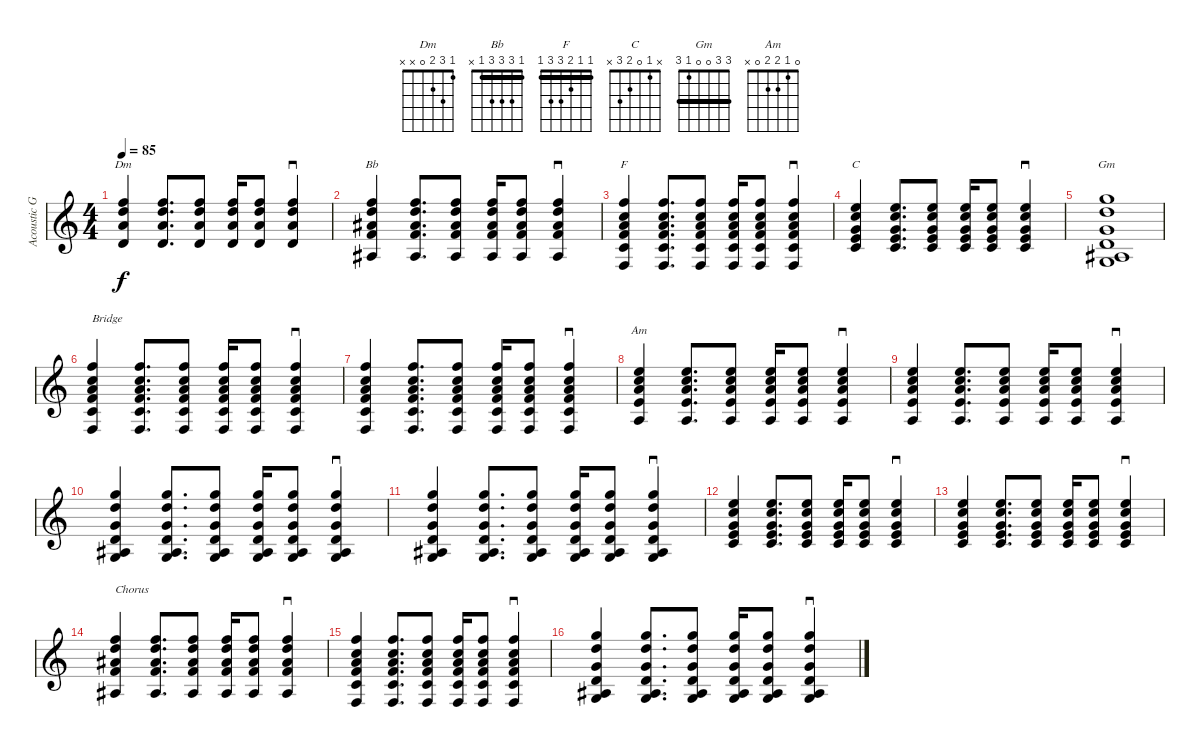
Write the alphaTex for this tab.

\track ("Acoustic Guitar 1" "Acoustic G") {instrument acousticguitarsteel}
\staff {score}
\tuning (E4 B3 G3 D3 A2 E2) {hide}
\chord ("Dm" 1 3 2 0 x x)
\chord ("Bb" 1 3 3 3 1 x) {barre 1}
\chord ("F" 1 1 2 3 3 1) {barre 1}
\chord ("C" x 1 0 2 3 x)
\chord ("Gm" 3 3 0 0 1 3) {barre 3}
\chord ("Am" 0 1 2 2 0 x)
\ts (4 4)
\tempo 85
\clef g2
\ks c
(1.1 3.2 2.3 0.4).4{bd 30 ch "Dm" dy f} (1.1 3.2 2.3 0.4).8{d bd 30} (1.1 3.2 2.3 0.4).8{bd 30} (1.1 3.2 2.3 0.4).16{bu 30} (1.1 3.2 2.3 0.4).8{bd 30} (1.1 3.2 2.3 0.4).4{sd} |
(1.1 3.2 3.3 3.4 1.5).4{bd 30 ch "Bb"} (1.1 3.2 3.3 3.4 1.5).8{d bd 30} (1.1 3.2 3.3 3.4 1.5).8{bd 30} (1.1 3.2 3.3 3.4 1.5).16{bu 30} (1.1 3.2 3.3 3.4 1.5).8{bd 30} (1.1 3.2 3.3 3.4 1.5).4{sd} |
(1.1 1.2 2.3 3.4 3.5 1.6).4{bd 30 ch "F"} (1.1 1.2 2.3 3.4 3.5 1.6).8{d bd 30} (1.1 1.2 2.3 3.4 3.5 1.6).8{bd 30} (1.1 1.2 2.3 3.4 3.5 1.6).16{bu 30} (1.1 1.2 2.3 3.4 3.5 1.6).8{bd 30} (1.1 1.2 2.3 3.4 3.5 1.6).4{sd} |
(0.1 1.2 0.3 2.4 3.5).4{bd 30 ch "C"} (0.1 1.2 0.3 2.4 3.5).8{d bd 30} (0.1 1.2 0.3 2.4 3.5).8{bd 30} (0.1 1.2 0.3 2.4 3.5).16{bu 30} (0.1 1.2 0.3 2.4 3.5).8{bd 30} (0.1 1.2 0.3 2.4 3.5).4{sd} |
(3.1 3.2 0.3 0.4 1.5 3.6).1{bd 240 ch "Gm"} |
(1.1 1.2 2.3 3.4 3.5 1.6).4{bd 30 txt "Bridge"} (1.1 1.2 2.3 3.4 3.5 1.6).8{d bd 30} (1.1 1.2 2.3 3.4 3.5 1.6).8{bd 30} (1.1 1.2 2.3 3.4 3.5 1.6).16{bu 30} (1.1 1.2 2.3 3.4 3.5 1.6).8{bd 30} (1.1 1.2 2.3 3.4 3.5 1.6).4{sd} |
(1.1 1.2 2.3 3.4 3.5 1.6).4{bd 30} (1.1 1.2 2.3 3.4 3.5 1.6).8{d bd 30} (1.1 1.2 2.3 3.4 3.5 1.6).8{bd 30} (1.1 1.2 2.3 3.4 3.5 1.6).16{bu 30} (1.1 1.2 2.3 3.4 3.5 1.6).8{bd 30} (1.1 1.2 2.3 3.4 3.5 1.6).4{sd} |
(0.1 1.2 2.3 2.4 0.5).4{bd 30 ch "Am"} (0.1 1.2 2.3 2.4 0.5).8{d bd 30} (0.1 1.2 2.3 2.4 0.5).8{bd 30} (0.1 1.2 2.3 2.4 0.5).16{bu 30} (0.1 1.2 2.3 2.4 0.5).8{bd 30} (0.1 1.2 2.3 2.4 0.5).4{sd} |
(0.1 1.2 2.3 2.4 0.5).4{bd 30} (0.1 1.2 2.3 2.4 0.5).8{d bd 30} (0.1 1.2 2.3 2.4 0.5).8{bd 30} (0.1 1.2 2.3 2.4 0.5).16{bu 30} (0.1 1.2 2.3 2.4 0.5).8{bd 30} (0.1 1.2 2.3 2.4 0.5).4{sd} |
(3.1 3.2 0.3 0.4 1.5 3.6).4{bd 30} (3.1 3.2 0.3 0.4 1.5 3.6).8{d bd 30} (3.1 3.2 0.3 0.4 1.5 3.6).8{bd 30} (3.1 3.2 0.3 0.4 1.5 3.6).16{bu 30} (3.1 3.2 0.3 0.4 1.5 3.6).8{bd 30} (3.1 3.2 0.3 0.4 1.5 3.6).4{sd} |
(3.1 3.2 0.3 0.4 1.5 3.6).4{bd 30} (3.1 3.2 0.3 0.4 1.5 3.6).8{d bd 30} (3.1 3.2 0.3 0.4 1.5 3.6).8{bd 30} (3.1 3.2 0.3 0.4 1.5 3.6).16{bu 30} (3.1 3.2 0.3 0.4 1.5 3.6).8{bd 30} (3.1 3.2 0.3 0.4 1.5 3.6).4{sd} |
(0.1 1.2 0.3 2.4 3.5).4{bd 30} (0.1 1.2 0.3 2.4 3.5).8{d bd 30} (0.1 1.2 0.3 2.4 3.5).8{bd 30} (0.1 1.2 0.3 2.4 3.5).16{bu 30} (0.1 1.2 0.3 2.4 3.5).8{bd 30} (0.1 1.2 0.3 2.4 3.5).4{sd} |
(0.1 1.2 0.3 2.4 3.5).4{bd 30} (0.1 1.2 0.3 2.4 3.5).8{d bd 30} (0.1 1.2 0.3 2.4 3.5).8{bd 30} (0.1 1.2 0.3 2.4 3.5).16{bu 30} (0.1 1.2 0.3 2.4 3.5).8{bd 30} (0.1 1.2 0.3 2.4 3.5).4{sd} |
(1.1 3.2 3.3 3.4 1.5).4{bd 30 txt "Chorus"} (1.1 3.2 3.3 3.4 1.5).8{d bd 30} (1.1 3.2 3.3 3.4 1.5).8{bd 30} (1.1 3.2 3.3 3.4 1.5).16{bu 30} (1.1 3.2 3.3 3.4 1.5).8{bd 30} (1.1 3.2 3.3 3.4 1.5).4{sd} |
(1.1 1.2 2.3 3.4 3.5 1.6).4{bd 30} (1.1 1.2 2.3 3.4 3.5 1.6).8{d bd 30} (1.1 1.2 2.3 3.4 3.5 1.6).8{bd 30} (1.1 1.2 2.3 3.4 3.5 1.6).16{bu 30} (1.1 1.2 2.3 3.4 3.5 1.6).8{bd 30} (1.1 1.2 2.3 3.4 3.5 1.6).4{sd} |
(3.1 3.2 0.3 0.4 1.5 3.6).4{bd 30} (3.1 3.2 0.3 0.4 1.5 3.6).8{d bd 30} (3.1 3.2 0.3 0.4 1.5 3.6).8{bd 30} (3.1 3.2 0.3 0.4 1.5 3.6).16{bu 30} (3.1 3.2 0.3 0.4 1.5 3.6).8{bd 30} (3.1 3.2 0.3 0.4 1.5 3.6).4{sd}
